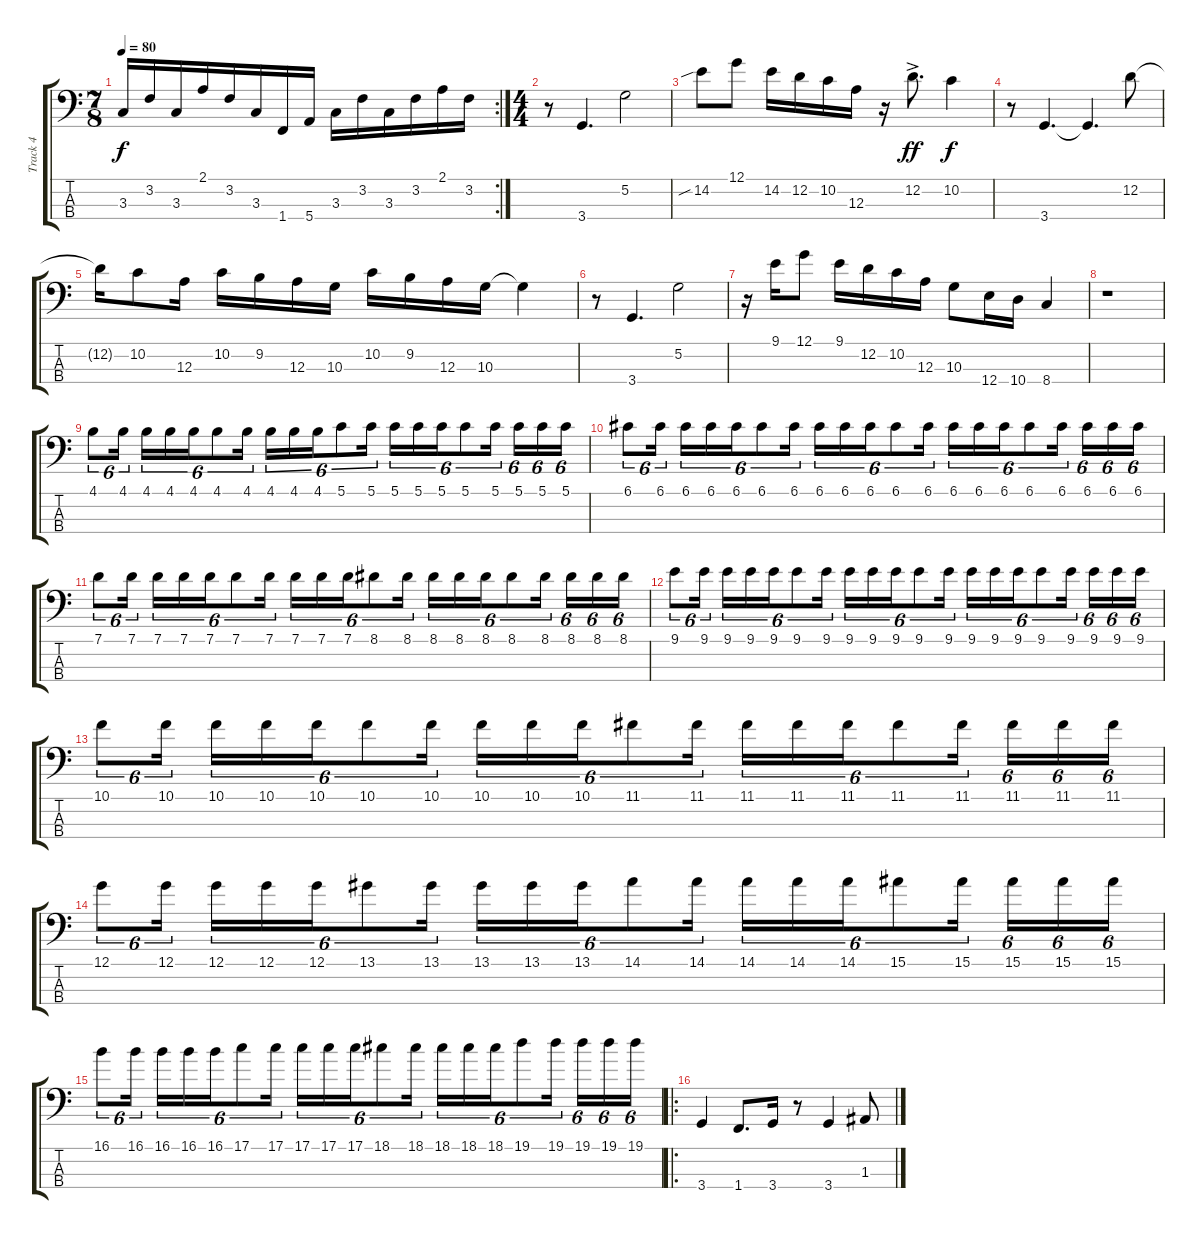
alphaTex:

\track ("Track 4" "Track 4") {instrument electricbassfinger}
\staff {score tabs}
\tuning (G2 D2 A1 E1) {hide}
\rc 2
\ts (7 8)
\tempo 80
\clef f4
\ks c
3.3.16{dy f} 3.2.16 3.3.16 2.1.16 3.2.16 3.3.16 1.4.16 5.4.16 3.3.16 3.2.16 3.3.16 3.2.16 2.1.16 3.2.16 |
\ts (4 4)
r.8 3.4.4{d} 5.2.2 |
14.2{sib}.8 12.1.8 14.2.16 12.2.16 10.2.16 12.3.16 r.16 12.2{ac}.8{d dy ff} 10.2.4{dy f} |
r.8 3.4.4{d} 3.4{t}.4{d} 12.2.8 |
12.2{t}.16 10.2.8 12.3.16 10.2.16 9.2.16 12.3.16 10.3.16 10.2.16 9.2.16 12.3.16 10.3.16 10.3{t}.4 |
r.8 3.4.4{d} 5.2.2 |
r.16 9.1.16 12.1.8 9.1.16 12.2.16 10.2.16 12.3.16 10.3.8 12.4.16 10.4.16 8.4.4 |
r.1 |
4.1.8{tu (6 4)} 4.1.16{tu (6 4) beam splitsecondary} 4.1.16{tu (6 4)} 4.1.16{tu (6 4)} 4.1.16{tu (6 4)} 4.1.8{tu (6 4)} 4.1.16{tu (6 4) beam splitsecondary} 4.1.16{tu (6 4)} 4.1.16{tu (6 4)} 4.1.16{tu (6 4)} 5.1.8{tu (6 4)} 5.1.16{tu (6 4) beam splitsecondary} 5.1.16{tu (6 4)} 5.1.16{tu (6 4)} 5.1.16{tu (6 4)} 5.1.8{tu (6 4)} 5.1.16{tu (6 4) beam splitsecondary} 5.1.16{tu (6 4)} 5.1.16{tu (6 4)} 5.1.16{tu (6 4)} |
6.1.8{tu (6 4)} 6.1.16{tu (6 4) beam splitsecondary} 6.1.16{tu (6 4)} 6.1.16{tu (6 4)} 6.1.16{tu (6 4)} 6.1.8{tu (6 4)} 6.1.16{tu (6 4) beam splitsecondary} 6.1.16{tu (6 4)} 6.1.16{tu (6 4)} 6.1.16{tu (6 4)} 6.1.8{tu (6 4)} 6.1.16{tu (6 4) beam splitsecondary} 6.1.16{tu (6 4)} 6.1.16{tu (6 4)} 6.1.16{tu (6 4)} 6.1.8{tu (6 4)} 6.1.16{tu (6 4) beam splitsecondary} 6.1.16{tu (6 4)} 6.1.16{tu (6 4)} 6.1.16{tu (6 4)} |
7.1.8{tu (6 4)} 7.1.16{tu (6 4) beam splitsecondary} 7.1.16{tu (6 4)} 7.1.16{tu (6 4)} 7.1.16{tu (6 4)} 7.1.8{tu (6 4)} 7.1.16{tu (6 4) beam splitsecondary} 7.1.16{tu (6 4)} 7.1.16{tu (6 4)} 7.1.16{tu (6 4)} 8.1.8{tu (6 4)} 8.1.16{tu (6 4) beam splitsecondary} 8.1.16{tu (6 4)} 8.1.16{tu (6 4)} 8.1.16{tu (6 4)} 8.1.8{tu (6 4)} 8.1.16{tu (6 4) beam splitsecondary} 8.1.16{tu (6 4)} 8.1.16{tu (6 4)} 8.1.16{tu (6 4)} |
9.1.8{tu (6 4)} 9.1.16{tu (6 4) beam splitsecondary} 9.1.16{tu (6 4)} 9.1.16{tu (6 4)} 9.1.16{tu (6 4)} 9.1.8{tu (6 4)} 9.1.16{tu (6 4) beam splitsecondary} 9.1.16{tu (6 4)} 9.1.16{tu (6 4)} 9.1.16{tu (6 4)} 9.1.8{tu (6 4)} 9.1.16{tu (6 4) beam splitsecondary} 9.1.16{tu (6 4)} 9.1.16{tu (6 4)} 9.1.16{tu (6 4)} 9.1.8{tu (6 4)} 9.1.16{tu (6 4) beam splitsecondary} 9.1.16{tu (6 4)} 9.1.16{tu (6 4)} 9.1.16{tu (6 4)} |
10.1.8{tu (6 4)} 10.1.16{tu (6 4) beam splitsecondary} 10.1.16{tu (6 4)} 10.1.16{tu (6 4)} 10.1.16{tu (6 4)} 10.1.8{tu (6 4)} 10.1.16{tu (6 4) beam splitsecondary} 10.1.16{tu (6 4)} 10.1.16{tu (6 4)} 10.1.16{tu (6 4)} 11.1.8{tu (6 4)} 11.1.16{tu (6 4) beam splitsecondary} 11.1.16{tu (6 4)} 11.1.16{tu (6 4)} 11.1.16{tu (6 4)} 11.1.8{tu (6 4)} 11.1.16{tu (6 4) beam splitsecondary} 11.1.16{tu (6 4)} 11.1.16{tu (6 4)} 11.1.16{tu (6 4)} |
12.1.8{tu (6 4)} 12.1.16{tu (6 4) beam splitsecondary} 12.1.16{tu (6 4)} 12.1.16{tu (6 4)} 12.1.16{tu (6 4)} 13.1.8{tu (6 4)} 13.1.16{tu (6 4) beam splitsecondary} 13.1.16{tu (6 4)} 13.1.16{tu (6 4)} 13.1.16{tu (6 4)} 14.1.8{tu (6 4)} 14.1.16{tu (6 4) beam splitsecondary} 14.1.16{tu (6 4)} 14.1.16{tu (6 4)} 14.1.16{tu (6 4)} 15.1.8{tu (6 4)} 15.1.16{tu (6 4) beam splitsecondary} 15.1.16{tu (6 4)} 15.1.16{tu (6 4)} 15.1.16{tu (6 4)} |
16.1.8{tu (6 4)} 16.1.16{tu (6 4) beam splitsecondary} 16.1.16{tu (6 4)} 16.1.16{tu (6 4)} 16.1.16{tu (6 4)} 17.1.8{tu (6 4)} 17.1.16{tu (6 4) beam splitsecondary} 17.1.16{tu (6 4)} 17.1.16{tu (6 4)} 17.1.16{tu (6 4)} 18.1.8{tu (6 4)} 18.1.16{tu (6 4) beam splitsecondary} 18.1.16{tu (6 4)} 18.1.16{tu (6 4)} 18.1.16{tu (6 4)} 19.1.8{tu (6 4)} 19.1.16{tu (6 4) beam splitsecondary} 19.1.16{tu (6 4)} 19.1.16{tu (6 4)} 19.1.16{tu (6 4)} |
\ro
3.4.4 1.4.8{d} 3.4.16 r.8 3.4.4 1.3.8
